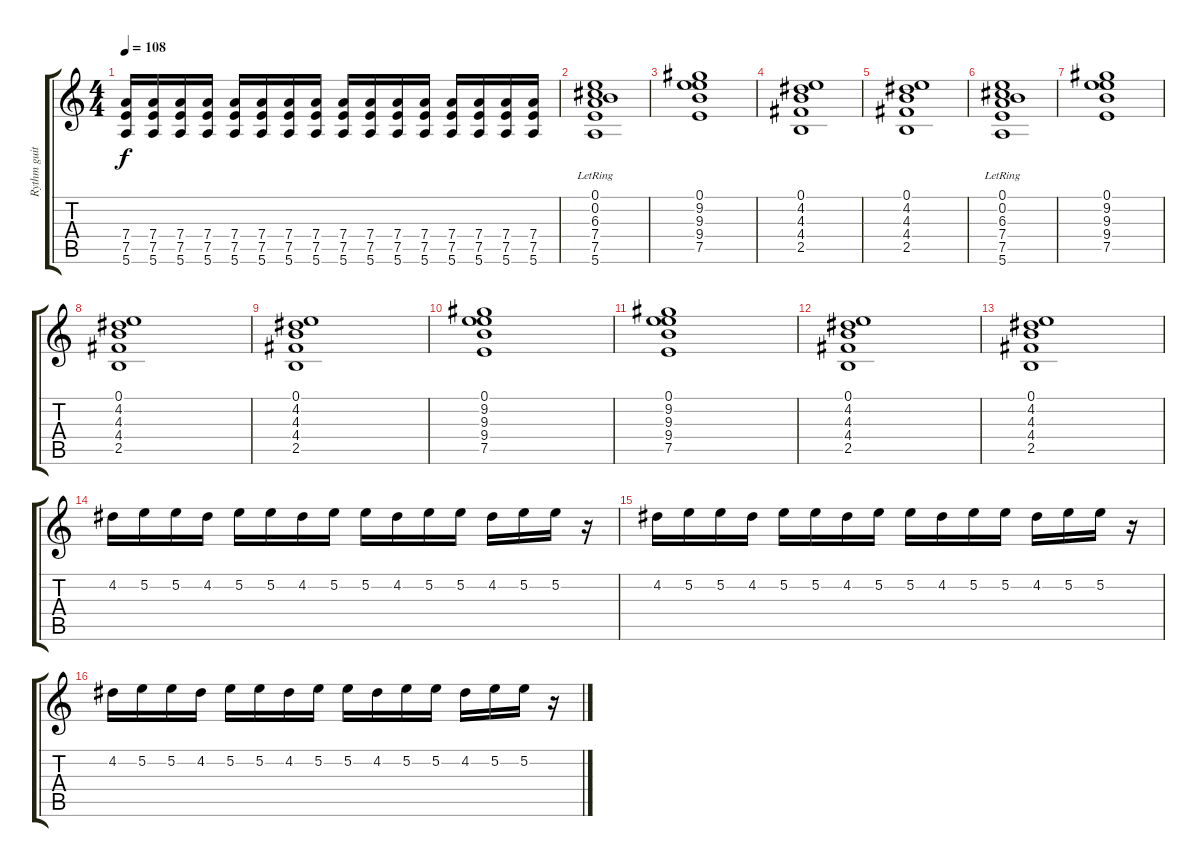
\track ("Rythm guitar" "Rythm guit") {instrument acousticguitarsteel}
\staff {score tabs}
\tuning (E4 B3 G3 D3 A2 E2) {hide}
\ts (4 4)
\tempo 108
\clef g2
\ks c
(7.4 7.5 5.6).16{dy f} (7.4 7.5 5.6).16 (7.4 7.5 5.6).16 (7.4 7.5 5.6).16 (7.4 7.5 5.6).16 (7.4 7.5 5.6).16 (7.4 7.5 5.6).16 (7.4 7.5 5.6).16 (7.4 7.5 5.6).16 (7.4 7.5 5.6).16 (7.4 7.5 5.6).16 (7.4 7.5 5.6).16 (7.4 7.5 5.6).16 (7.4 7.5 5.6).16 (7.4 7.5 5.6).16 (7.4 7.5 5.6).16 |
(0.1 0.2 6.3 7.4 7.5 5.6{lr}).1 |
(0.1 9.2 9.3 9.4 7.5).1 |
(0.1 4.2 4.3 4.4 2.5).1 |
(0.1 4.2 4.3 4.4 2.5).1 |
(0.1 0.2 6.3 7.4 7.5 5.6{lr}).1 |
(0.1 9.2 9.3 9.4 7.5).1 |
(0.1 4.2 4.3 4.4 2.5).1 |
(0.1 4.2 4.3 4.4 2.5).1 |
(0.1 9.2 9.3 9.4 7.5).1 |
(0.1 9.2 9.3 9.4 7.5).1 |
(0.1 4.2 4.3 4.4 2.5).1 |
(0.1 4.2 4.3 4.4 2.5).1 |
4.2.16 5.2.16 5.2.16 4.2.16 5.2.16 5.2.16 4.2.16 5.2.16 5.2.16 4.2.16 5.2.16 5.2.16 4.2.16 5.2.16 5.2.16 r.16 |
4.2.16 5.2.16 5.2.16 4.2.16 5.2.16 5.2.16 4.2.16 5.2.16 5.2.16 4.2.16 5.2.16 5.2.16 4.2.16 5.2.16 5.2.16 r.16 |
4.2.16 5.2.16 5.2.16 4.2.16 5.2.16 5.2.16 4.2.16 5.2.16 5.2.16 4.2.16 5.2.16 5.2.16 4.2.16 5.2.16 5.2.16 r.16
